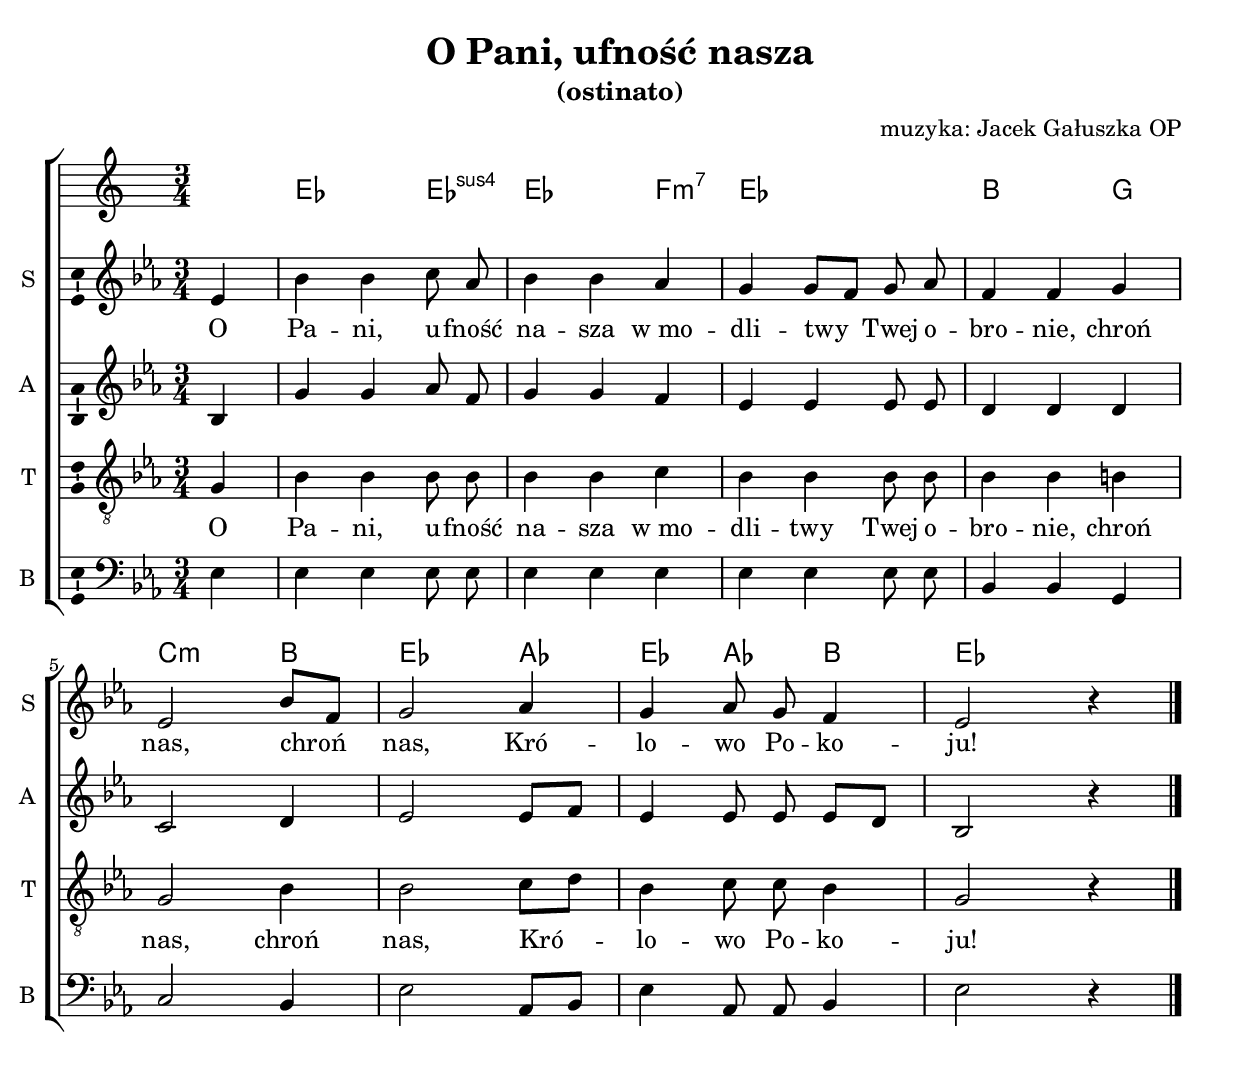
\version "2.12.3"
\pointAndClickOff
\header	{
  title = "O Pani, ufność nasza"
  subtitle = "(ostinato)"
  composer = "muzyka: Jacek Gałuszka OP"
}
commonprops = {
  \autoBeamOff
  \key es \major
  \time 3/4
  \partial 4
}
scoretempomarker = {
  \tempo 4=90
  \set Score.tempoHideNote = ##t
}
%--------------------------------MELODY--------------------------------
sopranomelody = \relative c'' {
  es,4 | bes' bes c8 as | bes4 bes as | g g8[ f] g as | f4 f
  g | es2 bes'8[ f] | g2 as4 | g as8 g f4 | es2 r4
  \bar "|."
}
altomelody = \relative f' {
  bes,4 | g' g as8 f | g4 g f | es es es8 es | d4 d
  d | c2 d4 | es2 es8[ f] | es4 es8 es es[ d] | bes2 r4
  \bar "|."
}
tenormelody = \relative c' {
  g4 | bes bes bes8 bes | bes4 bes c | bes bes bes8 bes | bes4 bes
  b | g2 bes4 | bes2 c8[ d] | bes4 c8 c bes4 | g2 r4
  \bar "|."
}
bassmelody = \relative f {
  es4 | es es es8 es | es4 es es | es es es8 es | bes4 bes
  g | c2 bes4 | es2 as,8[ bes] | es4 as,8 as bes4 | es2 r4
  \bar "|."
}
akordy = \chordmode {
  % Inna możliwość: Es As Es As Es B G c B Es B7 Es As B Es
  s4 es2 es4:sus4 es2 f4:m7 es2. bes2
  g4  c2:m bes4 es2 as4 es as bes es2
}
%--------------------------------LYRICS--------------------------------
text =  \lyricmode {
  O Pa -- ni, u -- fność na -- sza w_mo -- dli -- twy Twej o -- bro -- nie,
  chroń nas, chroń nas, Kró -- lo -- wo Po -- ko -- ju!
}
stanzas = \markup {
}
%--------------------------------ALL-FILE VARIABLE--------------------------------

fourstaveschoir = {
  \new ChoirStaff <<
    \scoretempomarker
    \new ChordNames { \germanChords \akordy }
    \new Staff = soprano {
      \clef treble
      \set Staff.instrumentName = "S "
      \set Staff.shortInstrumentName = "S "
      \new Voice = soprano {
        \commonprops
        \set Voice.midiInstrument = "clarinet"
        \sopranomelody
      }
    }
    \new Lyrics = womenlyrics \lyricsto soprano \text

    \new Staff = alto {
      \clef treble
      \set Staff.instrumentName = "A "
      \set Staff.shortInstrumentName = "A "
      \new Voice = alto {
        \commonprops
        \set Voice.midiInstrument = "english horn"
        \altomelody
      }
    }

    \new Staff = tenor {
      \clef "treble_8"
      \set Staff.instrumentName = "T "
      \set Staff.shortInstrumentName = "T "
      \new Voice = tenor {
        \commonprops
        \set Voice.midiInstrument = "english horn"
        \tenormelody
      }
    }
    \new Lyrics = menlyrics \lyricsto tenor \text

    \new Staff = bass {
      \clef bass
      \set Staff.instrumentName = "B "
      \set Staff.shortInstrumentName = "B "
      \new Voice = bass {
        \commonprops
        \set Voice.midiInstrument = "clarinet"
        \bassmelody
      }
    }
  >>
}

%---------------------------------MIDI---------------------------------
\score {
  \unfoldRepeats \fourstaveschoir
  \midi {
    \context {
      \Staff \remove "Staff_performer"
    }
    \context {
      \Voice
      \consists "Staff_performer"
      \remove "Dynamic_performer"
    }
  }
}

%--------------------------------LAYOUT--------------------------------
\score {
  \fourstaveschoir
  \layout {
    indent = 0\cm
    \context {
      \Staff \consists "Ambitus_engraver"
    }
  }
}

\stanzas
